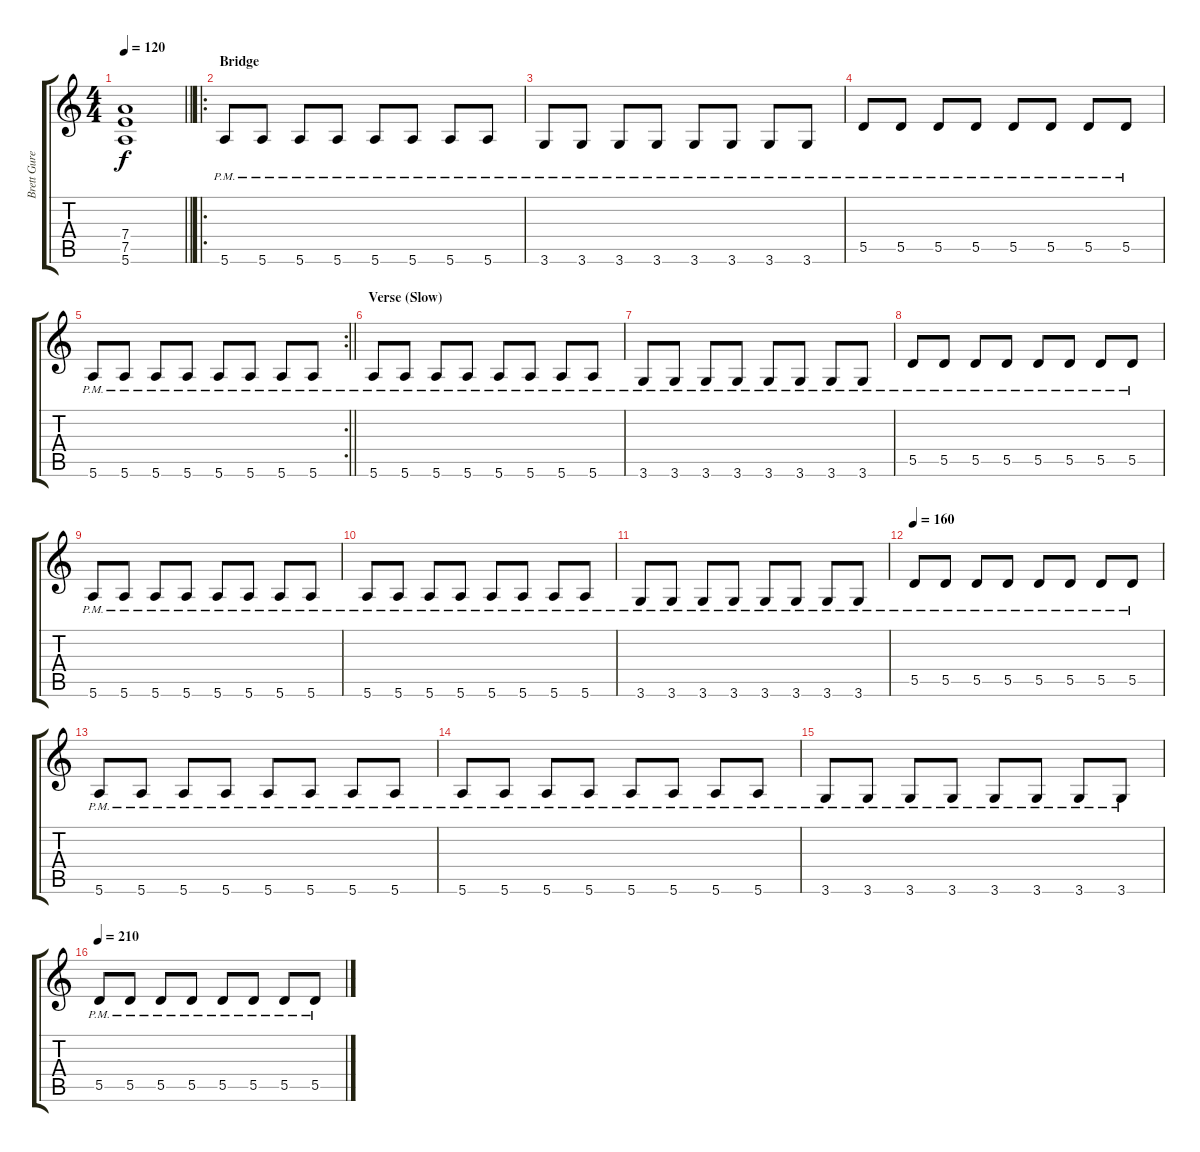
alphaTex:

\track ("Brett Gurewitz (Lead Guitar)" "Brett Gure") {instrument distortionguitar}
\staff {score tabs}
\tuning (E4 B3 G3 D3 A2 E2) {hide}
\ts (4 4)
\tempo 120
\clef g2
\barLineRight lightlight
\ks c
(7.4 7.5 5.6).1{dy f} |
\ro
\section ("" "Bridge")
5.6{pm}.8 5.6{pm}.8 5.6{pm}.8 5.6{pm}.8 5.6{pm}.8 5.6{pm}.8 5.6{pm}.8 5.6{pm}.8 |
3.6{pm}.8 3.6{pm}.8 3.6{pm}.8 3.6{pm}.8 3.6{pm}.8 3.6{pm}.8 3.6{pm}.8 3.6{pm}.8 |
5.5{pm}.8 5.5{pm}.8 5.5{pm}.8 5.5{pm}.8 5.5{pm}.8 5.5{pm}.8 5.5{pm}.8 5.5{pm}.8 |
\rc 2
\barLineRight lightlight
5.6{pm}.8 5.6{pm}.8 5.6{pm}.8 5.6{pm}.8 5.6{pm}.8 5.6{pm}.8 5.6{pm}.8 5.6{pm}.8 |
\section ("" "Verse (Slow)")
5.6{pm}.8 5.6{pm}.8 5.6{pm}.8 5.6{pm}.8 5.6{pm}.8 5.6{pm}.8 5.6{pm}.8 5.6{pm}.8 |
3.6{pm}.8 3.6{pm}.8 3.6{pm}.8 3.6{pm}.8 3.6{pm}.8 3.6{pm}.8 3.6{pm}.8 3.6{pm}.8 |
5.5{pm}.8 5.5{pm}.8 5.5{pm}.8 5.5{pm}.8 5.5{pm}.8 5.5{pm}.8 5.5{pm}.8 5.5{pm}.8 |
5.6{pm}.8 5.6{pm}.8 5.6{pm}.8 5.6{pm}.8 5.6{pm}.8 5.6{pm}.8 5.6{pm}.8 5.6{pm}.8 |
5.6{pm}.8 5.6{pm}.8 5.6{pm}.8 5.6{pm}.8 5.6{pm}.8 5.6{pm}.8 5.6{pm}.8 5.6{pm}.8 |
3.6{pm}.8 3.6{pm}.8 3.6{pm}.8 3.6{pm}.8 3.6{pm}.8 3.6{pm}.8 3.6{pm}.8 3.6{pm}.8 |
\tempo 160
5.5{pm}.8 5.5{pm}.8 5.5{pm}.8 5.5{pm}.8 5.5{pm}.8 5.5{pm}.8 5.5{pm}.8 5.5{pm}.8 |
5.6{pm}.8 5.6{pm}.8 5.6{pm}.8 5.6{pm}.8 5.6{pm}.8 5.6{pm}.8 5.6{pm}.8 5.6{pm}.8 |
5.6{pm}.8 5.6{pm}.8 5.6{pm}.8 5.6{pm}.8 5.6{pm}.8 5.6{pm}.8 5.6{pm}.8 5.6{pm}.8 |
3.6{pm}.8 3.6{pm}.8 3.6{pm}.8 3.6{pm}.8 3.6{pm}.8 3.6{pm}.8 3.6{pm}.8 3.6{pm}.8 |
\tempo 210
5.5{pm}.8 5.5{pm}.8 5.5{pm}.8 5.5{pm}.8 5.5{pm}.8 5.5{pm}.8 5.5{pm}.8 5.5{pm}.8
